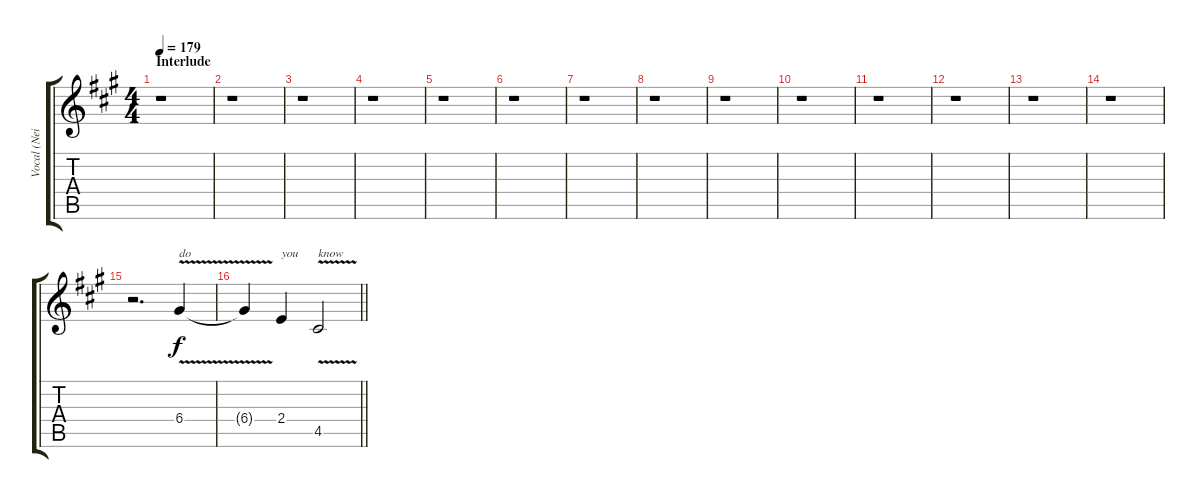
\track ("Vocal (Neil Sanderson)" "Vocal (Nei") {instrument distortionguitar}
\staff {score tabs}
\tuning (E4 B3 G3 D3 A2 E2) {hide}
\ts (4 4)
\section ("" "Interlude")
\tempo 179
\clef g2
\ks f#minor
r.1{dy f} |
r.1 |
r.1 |
r.1 |
r.1 |
r.1 |
r.1 |
r.1 |
r.1 |
r.1 |
r.1 |
r.1 |
r.1 |
r.1 |
r.2{d} 6.4{v}.4{txt "do"} |
\barLineRight lightlight
6.4{t}.4 2.4.4{txt "you"} 4.5{v}.2{txt "know"}
